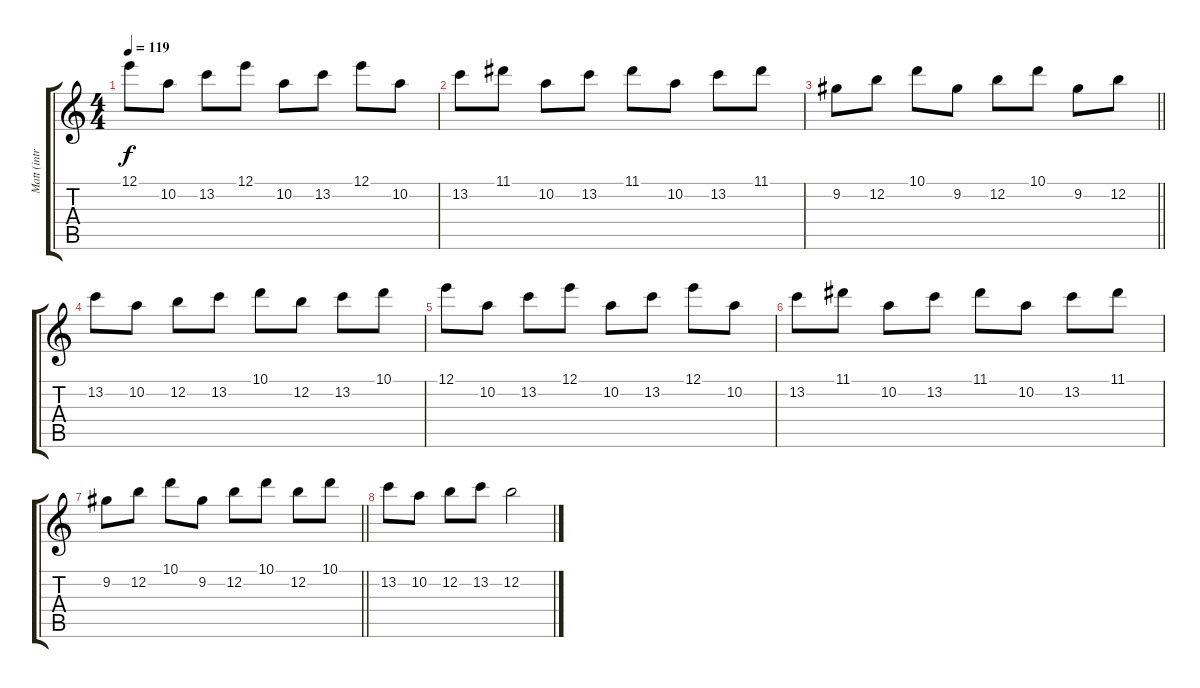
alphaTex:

\track ("Matt (intro,solo) effect 1" "Matt (intr") {instrument electricguitarclean}
\staff {score tabs}
\tuning (E4 B3 G3 D3 A2 E2) {hide}
\ts (4 4)
\tempo 119
\clef g2
\ks c
12.1.8{dy f} 10.2.8 13.2.8 12.1.8 10.2.8 13.2.8 12.1.8 10.2.8 |
13.2.8 11.1.8 10.2.8 13.2.8 11.1.8 10.2.8 13.2.8 11.1.8 |
\barLineRight lightlight
9.2.8 12.2.8 10.1.8 9.2.8 12.2.8 10.1.8 9.2.8 12.2.8 |
13.2.8 10.2.8 12.2.8 13.2.8 10.1.8 12.2.8 13.2.8 10.1.8 |
12.1.8 10.2.8 13.2.8 12.1.8 10.2.8 13.2.8 12.1.8 10.2.8 |
13.2.8 11.1.8 10.2.8 13.2.8 11.1.8 10.2.8 13.2.8 11.1.8 |
\barLineRight lightlight
9.2.8 12.2.8 10.1.8 9.2.8 12.2.8 10.1.8 12.2.8 10.1.8 |
13.2.8 10.2.8 12.2.8 13.2.8 12.2.2
